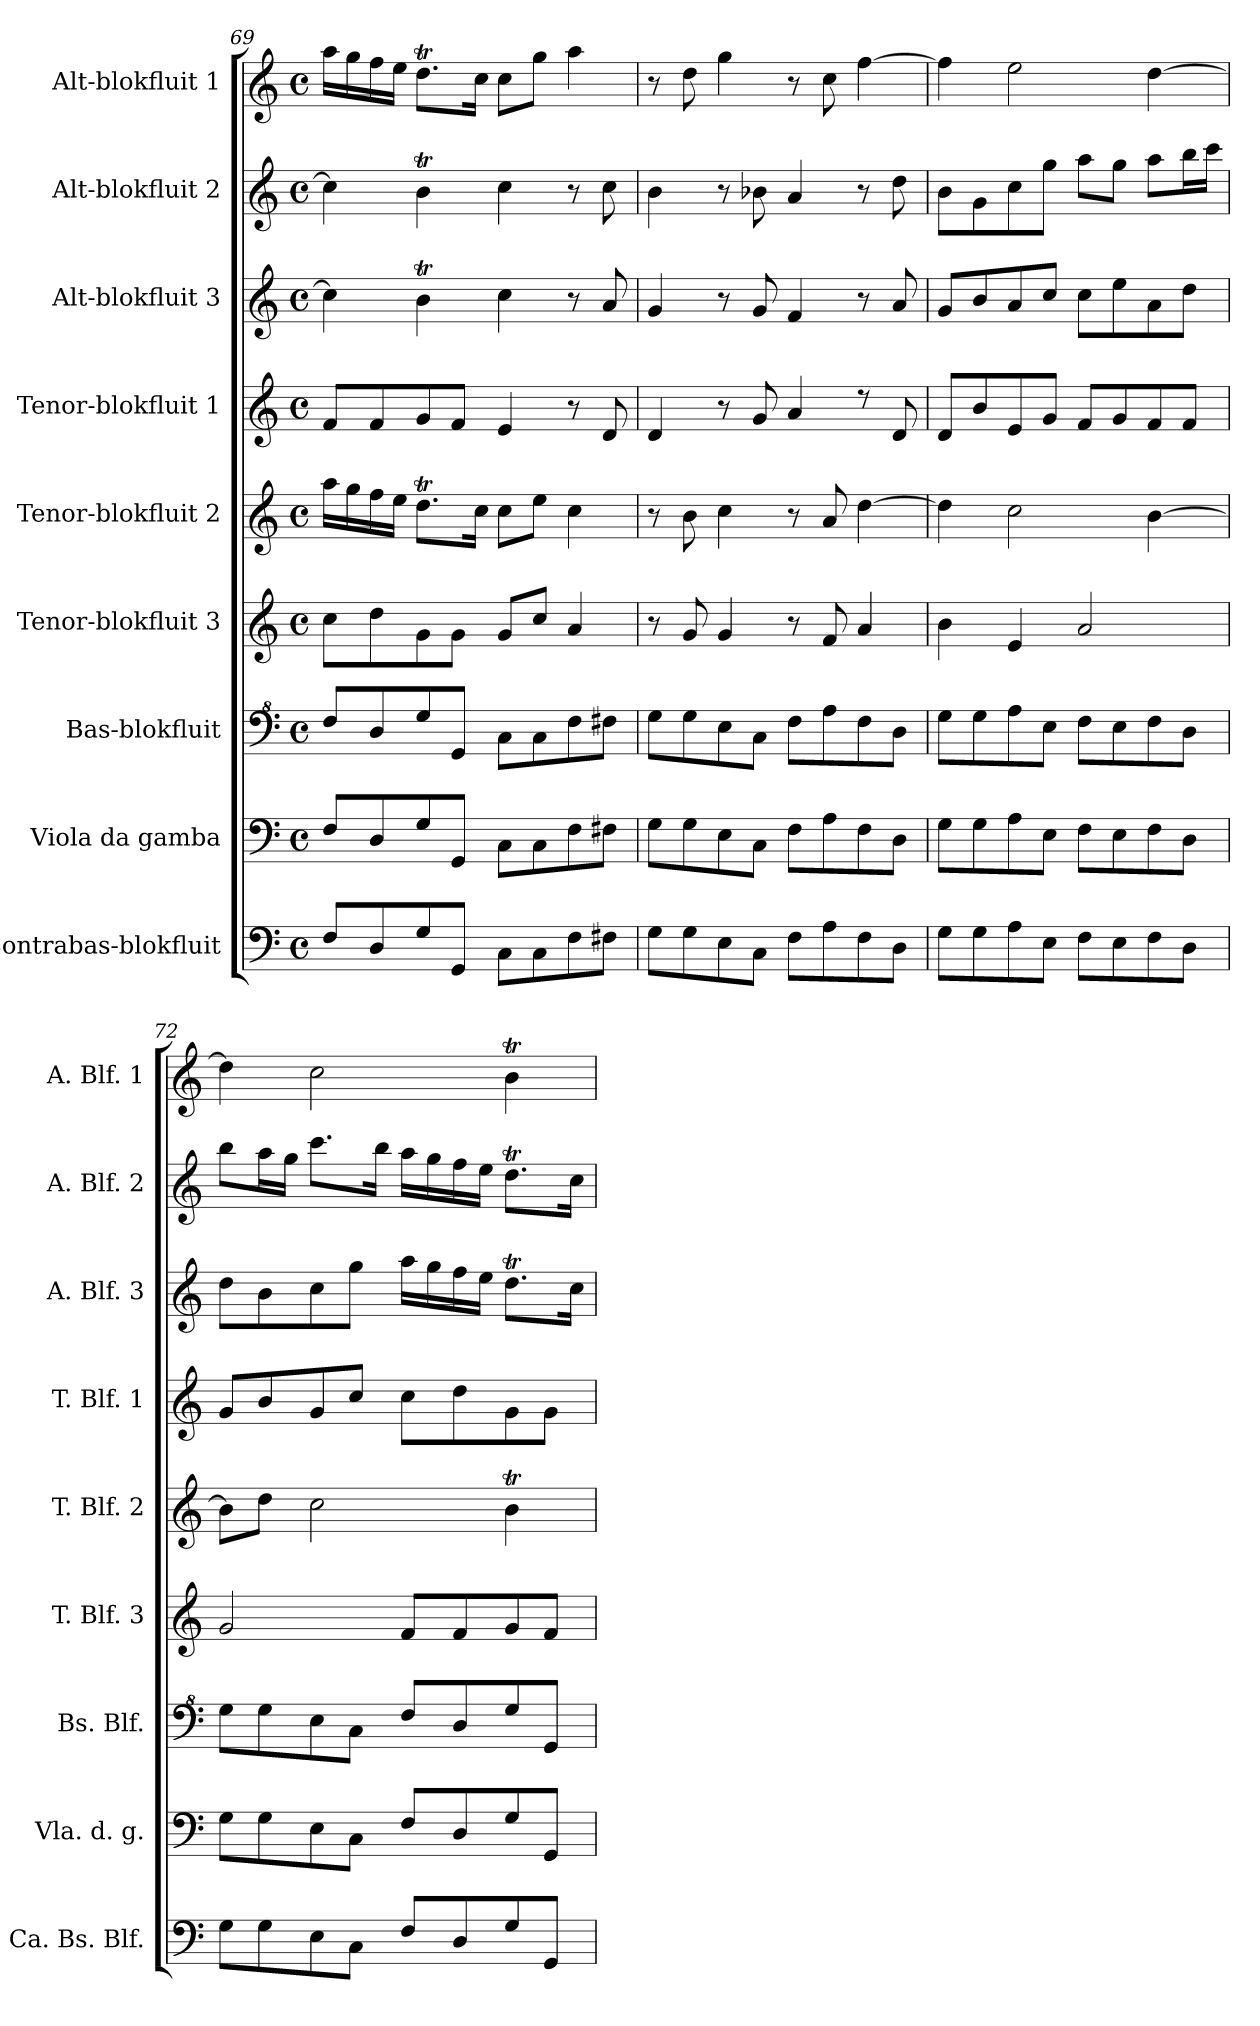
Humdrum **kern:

**kern	**kern	**kern	**kern	**kern	**kern	**kern	**kern	**kern
*part9	*part8	*part7	*part6	*part5	*part4	*part3	*part2	*part1
*staff9	*staff8	*staff7	*staff6	*staff5	*staff4	*staff3	*staff2	*staff1
*I"Contrabas-blokfluit	*I"Viola da gamba	*I"Bas-blokfluit	*I"Tenor-blokfluit 3	*I"Tenor-blokfluit 2	*I"Tenor-blokfluit 1	*I"Alt-blokfluit 3	*I"Alt-blokfluit 2	*I"Alt-blokfluit 1
*I'Ca. Bs. Blf.	*I'Vla. d. g.	*I'Bs. Blf.	*I'T. Blf. 3	*I'T. Blf. 2	*I'T. Blf. 1	*I'A. Blf. 3	*I'A. Blf. 2	*I'A. Blf. 1
*clefF4	*clefF4	*clefF^4	*clefG2	*clefG2	*clefG2	*clefG2	*clefG2	*clefG2
*k[]	*k[]	*k[]	*k[]	*k[]	*k[]	*k[]	*k[]	*k[]
*M4/4	*M4/4	*M4/4	*M4/4	*M4/4	*M4/4	*M4/4	*M4/4	*M4/4
*met(c)	*met(c)	*met(c)	*met(c)	*met(c)	*met(c)	*met(c)	*met(c)	*met(c)
=69	=69	=69	=69	=69	=69	=69	=69	=69
8F/L	8F/L	8f/L	8cc\L	16aa\LL	8f/L	4cc\]	4cc\]	16aa\LL
.	.	.	.	16gg\	.	.	.	16gg\
8D/	8D/	8d/	8dd\	16ff\	8f/	.	.	16ff\
.	.	.	.	16ee\JJ	.	.	.	16ee\JJ
8G/	8G/	8g/	8g\	8.ddT\L	8g/	4bt\	4bt\	8.ddT\L
8GG/J	8GG/J	8G/J	8g\J	.	8f/J	.	.	.
.	.	.	.	16cc\Jk	.	.	.	16cc\Jk
8C\L	8C\L	8c\L	8g/L	8cc\L	4e/	4cc\	4cc\	8cc\L
8C\	8C\	8c\	8cc/J	8ee\J	.	.	.	8gg\J
8F\	8F\	8f\	4a/	4cc\	8r	8r	8r	4aa\
8F#X\J	8F#X\J	8f#X\J	.	.	8d/	8a/	8cc\	.
!!LO:PB:g=z
=70	=70	=70	=70	=70	=70	=70	=70	=70
8G\L	8G\L	8g\L	8r	8r	4d/	4g/	4b\	8r
8G\	8G\	8g\	8g/	8b\	.	.	.	8dd\
8E\	8E\	8e\	4g/	4cc\	8r	8r	8r	4gg\
8C\J	8C\J	8c\J	.	.	8g/	8g/	8b-X\	.
8F\L	8F\L	8f\L	8r	8r	4a/	4f/	4a/	8r
8A\	8A\	8a\	8f/	8a/	.	.	.	8cc\
8F\	8F\	8f\	4a/	[4dd\	8rdd	8r	8r	[4ff\
8D\J	8D\J	8d\J	.	.	8d/	8a/	8dd\	.
=71	=71	=71	=71	=71	=71	=71	=71	=71
8G\L	8G\L	8g\L	4b\	4dd\]	8d/L	8g/L	8b\L	4ff\]
8G\	8G\	8g\	.	.	8b/	8b/	8g\	.
8A\	8A\	8a\	4e/	2cc\	8e/	8a/	8cc\	2ee\
8E\J	8E\J	8e\J	.	.	8g/J	8cc/J	8gg\J	.
8F\L	8F\L	8f\L	2a/	.	8f/L	8cc\L	8aa\L	.
8E\	8E\	8e\	.	.	8g/	8ee\	8gg\J	.
8F\	8F\	8f\	.	[4b\	8f/	8a\	8aa\L	[4dd\
8D\J	8D\J	8d\J	.	.	8f/J	8dd\J	16bb\L	.
.	.	.	.	.	.	.	16ccc\JJ	.
=72	=72	=72	=72	=72	=72	=72	=72	=72
8G\L	8G\L	8g\L	2g/	8b\L]	8g/L	8dd\L	8bb\L	4dd\]
8G\	8G\	8g\	.	8dd\J	8b/	8b\	16aa\L	.
.	.	.	.	.	.	.	16gg\JJ	.
8E\	8E\	8e\	.	2cc\	8g/	8cc\	8.ccc\L	2cc\
8C\J	8C\J	8c\J	.	.	8cc/J	8gg\J	.	.
.	.	.	.	.	.	.	16bb\Jk	.
8F/L	8F/L	8f/L	8f/L	.	8cc\L	16aa\LL	16aa\LL	.
.	.	.	.	.	.	16gg\	16gg\	.
8D/	8D/	8d/	8f/	.	8dd\	16ff\	16ff\	.
.	.	.	.	.	.	16ee\JJ	16ee\JJ	.
8G/	8G/	8g/	8g/	4bt\	8g\	8.ddT\L	8.ddT\L	4bt\
8GG/J	8GG/J	8G/J	8f/J	.	8g\J	.	.	.
.	.	.	.	.	.	16cc\Jk	16cc\Jk	.
=	=	=	=	=	=	=	=	=
*-	*-	*-	*-	*-	*-	*-	*-	*-
